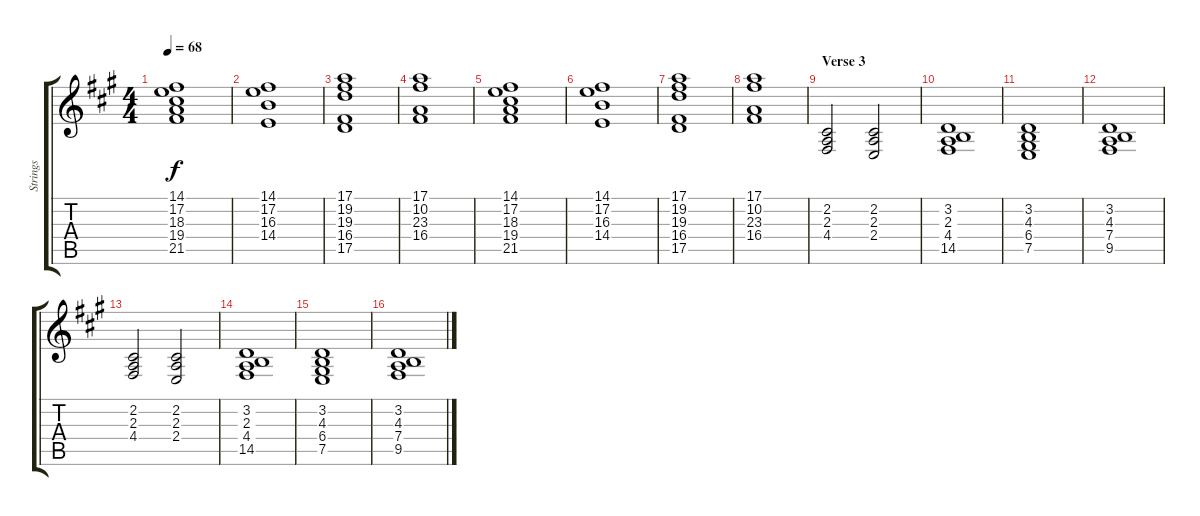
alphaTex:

\track ("Strings" "Strings") {instrument stringensemble1}
\staff {score tabs}
\tuning (E4 B3 G3 D3 A2 E2) {hide}
\ts (4 4)
\tempo 68
\clef g2
\ks a
(14.1 17.2 18.3 19.4 21.5).1{dy f} |
(14.1 17.2 16.3 14.4).1 |
(17.1 19.2 19.3 16.4 17.5).1 |
(17.1 10.2 23.3 16.4).1 |
(14.1 17.2 18.3 19.4 21.5).1 |
(14.1 17.2 16.3 14.4).1 |
(17.1 19.2 19.3 16.4 17.5).1 |
(17.1 10.2 23.3 16.4).1 |
\section ("" "Verse 3")
(2.2 2.3 4.4).2 (2.2 2.3 2.4).2 |
(3.2 2.3 4.4 14.5).1 |
(3.2 4.3 6.4 7.5).1 |
(3.2 4.3 7.4 9.5).1 |
(2.2 2.3 4.4).2 (2.2 2.3 2.4).2 |
(3.2 2.3 4.4 14.5).1 |
(3.2 4.3 6.4 7.5).1 |
(3.2 4.3 7.4 9.5).1
